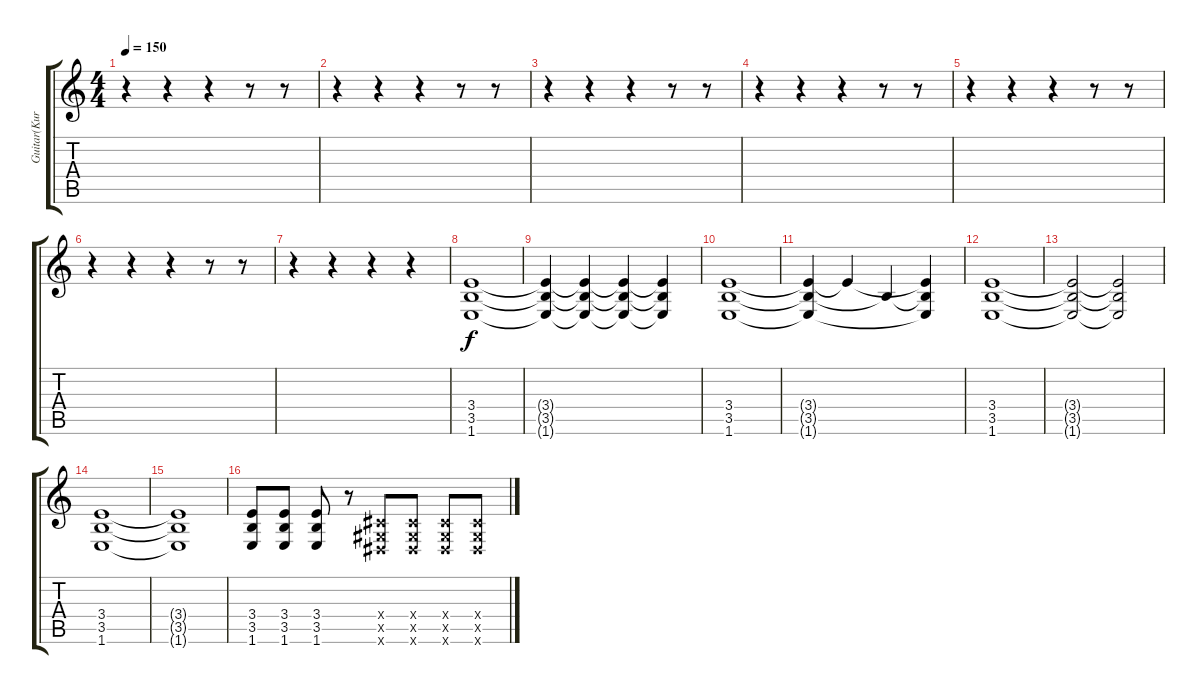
\track ("Guitar(Kurt Cobain)" "Guitar(Kur") {instrument distortionguitar}
\staff {score tabs}
\tuning (Eb4 Bb3 Gb3 Db3 Ab2 Eb2) {hide}
\ts (4 4)
\tempo 150
\clef g2
\ks c
r.4{dy f} r.4 r.4 r.8 r.8 |
r.4 r.4 r.4 r.8 r.8 |
r.4 r.4 r.4 r.8 r.8 |
r.4 r.4 r.4 r.8 r.8 |
r.4 r.4 r.4 r.8 r.8 |
r.4 r.4 r.4 r.8 r.8 |
r.4 r.4 r.4 r.4 |
(3.4 3.5 1.6).1 |
(3.4{t} 3.5{t} 1.6{t}).4 (3.4{t} 3.5{t} 1.6{t}).4 (3.4{t} 3.5{t} 1.6{t}).4 (3.4{t} 3.5{t} 1.6{t}).4 |
(3.4 3.5 1.6).1 |
(3.4{t} 3.5{t} 1.6{t}).4 3.4{t}.4 3.5{t}.4 (3.4{t} 3.5{t} 1.6{t}).4 |
(3.4 3.5 1.6).1 |
(3.4{t} 3.5{t} 1.6{t}).2 (3.4{t} 3.5{t} 1.6{t}).2 |
(3.4 3.5 1.6).1 |
(3.4{t} 3.5{t} 1.6{t}).1 |
(3.4 3.5 1.6).8 (3.4 3.5 1.6).8 (3.4 3.5 1.6).8 r.8 (0.4{x} 0.5{x} 0.6{x}).8 (0.4{x} 0.5{x} 0.6{x}).8 (0.4{x} 0.5{x} 0.6{x}).8 (0.4{x} 0.5{x} 0.6{x}).8
